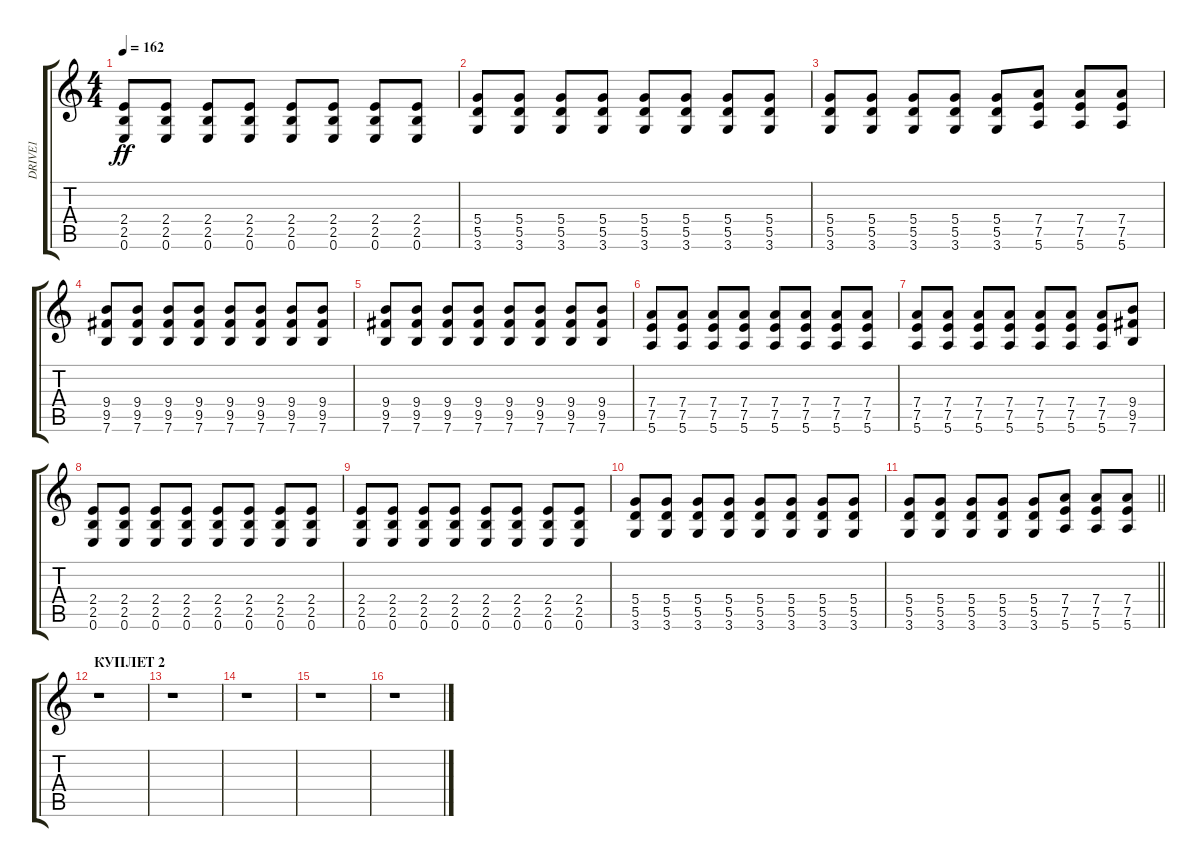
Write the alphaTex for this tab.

\track ("DRIVE1" "DRIVE1") {instrument distortionguitar}
\staff {score tabs}
\tuning (E4 B3 G3 D3 A2 E2) {hide}
\ts (4 4)
\tempo 162
\clef g2
\ks c
(2.4 2.5 0.6).8{dy ff} (2.4 2.5 0.6).8 (2.4 2.5 0.6).8 (2.4 2.5 0.6).8 (2.4 2.5 0.6).8 (2.4 2.5 0.6).8 (2.4 2.5 0.6).8 (2.4 2.5 0.6).8 |
(5.4 5.5 3.6).8 (5.4 5.5 3.6).8 (5.4 5.5 3.6).8 (5.4 5.5 3.6).8 (5.4 5.5 3.6).8 (5.4 5.5 3.6).8 (5.4 5.5 3.6).8 (5.4 5.5 3.6).8 |
(5.4 5.5 3.6).8 (5.4 5.5 3.6).8 (5.4 5.5 3.6).8 (5.4 5.5 3.6).8 (5.4 5.5 3.6).8 (7.4 7.5 5.6).8 (7.4 7.5 5.6).8 (7.4 7.5 5.6).8 |
(9.4 9.5 7.6).8 (9.4 9.5 7.6).8 (9.4 9.5 7.6).8 (9.4 9.5 7.6).8 (9.4 9.5 7.6).8 (9.4 9.5 7.6).8 (9.4 9.5 7.6).8 (9.4 9.5 7.6).8 |
(9.4 9.5 7.6).8 (9.4 9.5 7.6).8 (9.4 9.5 7.6).8 (9.4 9.5 7.6).8 (9.4 9.5 7.6).8 (9.4 9.5 7.6).8 (9.4 9.5 7.6).8 (9.4 9.5 7.6).8 |
(7.4 7.5 5.6).8 (7.4 7.5 5.6).8 (7.4 7.5 5.6).8 (7.4 7.5 5.6).8 (7.4 7.5 5.6).8 (7.4 7.5 5.6).8 (7.4 7.5 5.6).8 (7.4 7.5 5.6).8 |
(7.4 7.5 5.6).8 (7.4 7.5 5.6).8 (7.4 7.5 5.6).8 (7.4 7.5 5.6).8 (7.4 7.5 5.6).8 (7.4 7.5 5.6).8 (7.4 7.5 5.6).8 (9.4 9.5 7.6).8 |
(2.4 2.5 0.6).8 (2.4 2.5 0.6).8 (2.4 2.5 0.6).8 (2.4 2.5 0.6).8 (2.4 2.5 0.6).8 (2.4 2.5 0.6).8 (2.4 2.5 0.6).8 (2.4 2.5 0.6).8 |
(2.4 2.5 0.6).8 (2.4 2.5 0.6).8 (2.4 2.5 0.6).8 (2.4 2.5 0.6).8 (2.4 2.5 0.6).8 (2.4 2.5 0.6).8 (2.4 2.5 0.6).8 (2.4 2.5 0.6).8 |
(5.4 5.5 3.6).8 (5.4 5.5 3.6).8 (5.4 5.5 3.6).8 (5.4 5.5 3.6).8 (5.4 5.5 3.6).8 (5.4 5.5 3.6).8 (5.4 5.5 3.6).8 (5.4 5.5 3.6).8 |
\barLineRight lightlight
(5.4 5.5 3.6).8 (5.4 5.5 3.6).8 (5.4 5.5 3.6).8 (5.4 5.5 3.6).8 (5.4 5.5 3.6).8 (7.4 7.5 5.6).8 (7.4 7.5 5.6).8 (7.4 7.5 5.6).8 |
\section ("" "КУПЛЕТ 2")
r.1 |
r.1 |
r.1 |
r.1 |
r.1
